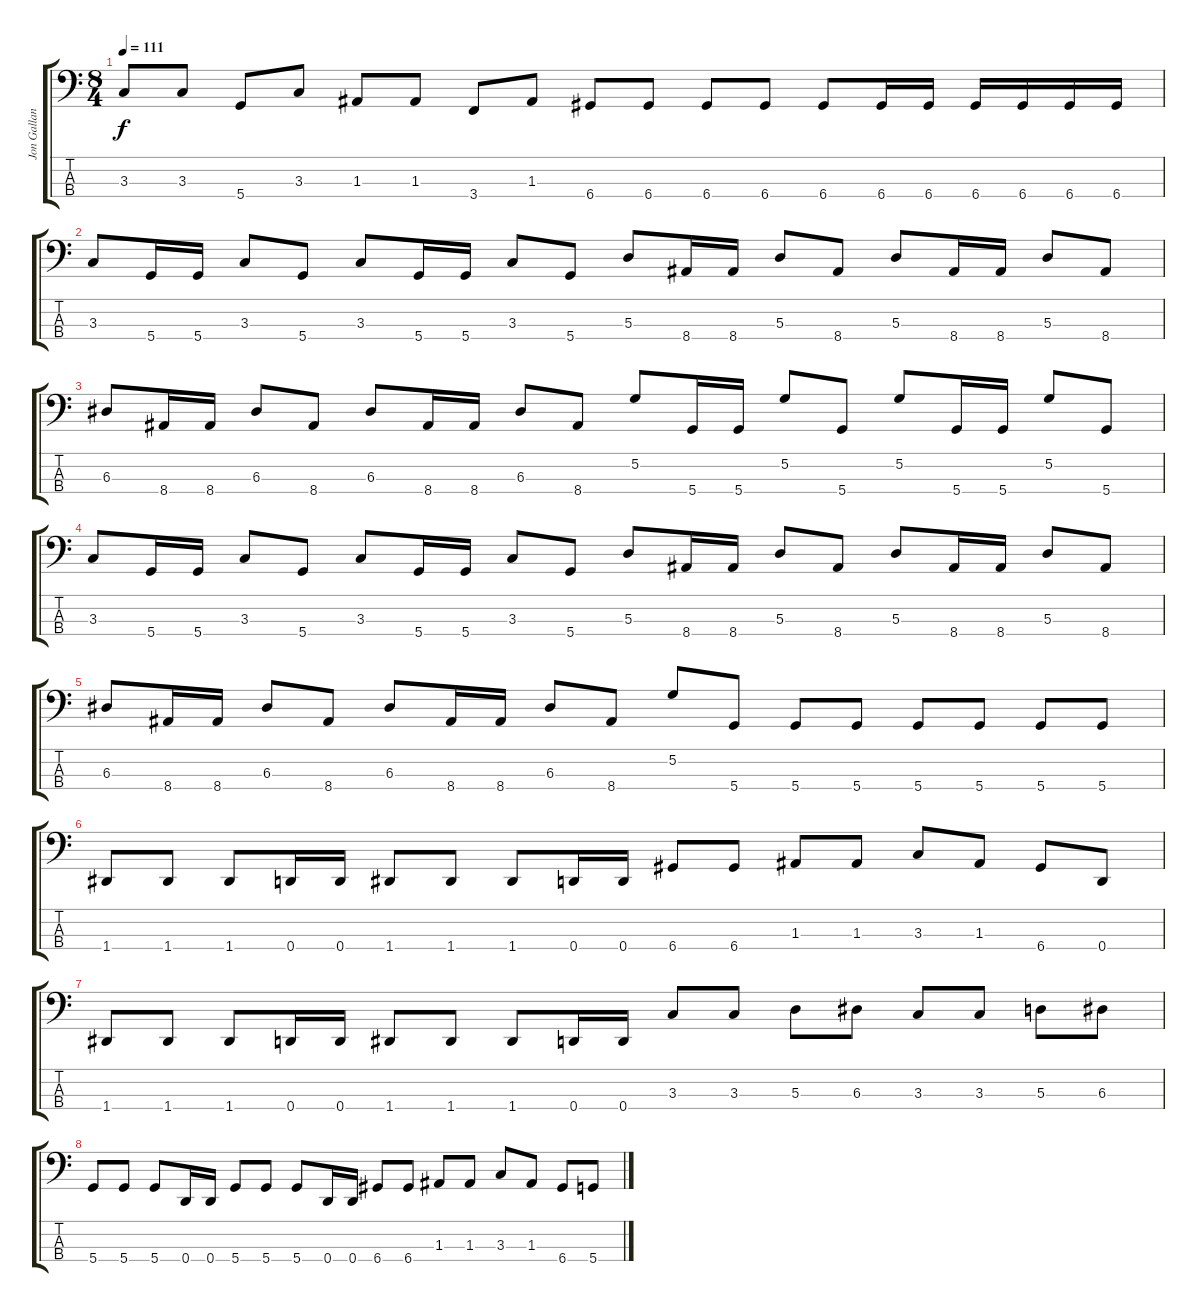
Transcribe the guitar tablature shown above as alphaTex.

\track ("Jon Gallant(Bass)" "Jon Gallan") {instrument electricbassfinger}
\staff {score tabs}
\tuning (G2 D2 A1 D1) {hide}
\ts (8 4)
\tempo 111
\clef f4
\ks c
3.3.8{dy f} 3.3.8 5.4.8 3.3.8 1.3.8 1.3.8 3.4.8 1.3.8 6.4.8 6.4.8 6.4.8 6.4.8 6.4.8 6.4.16 6.4.16 6.4.16 6.4.16 6.4.16 6.4.16 |
3.3.8 5.4.16 5.4.16 3.3.8 5.4.8 3.3.8 5.4.16 5.4.16 3.3.8 5.4.8 5.3.8 8.4.16 8.4.16 5.3.8 8.4.8 5.3.8 8.4.16 8.4.16 5.3.8 8.4.8 |
6.3.8 8.4.16 8.4.16 6.3.8 8.4.8 6.3.8 8.4.16 8.4.16 6.3.8 8.4.8 5.2.8 5.4.16 5.4.16 5.2.8 5.4.8 5.2.8 5.4.16 5.4.16 5.2.8 5.4.8 |
3.3.8 5.4.16 5.4.16 3.3.8 5.4.8 3.3.8 5.4.16 5.4.16 3.3.8 5.4.8 5.3.8 8.4.16 8.4.16 5.3.8 8.4.8 5.3.8 8.4.16 8.4.16 5.3.8 8.4.8 |
6.3.8 8.4.16 8.4.16 6.3.8 8.4.8 6.3.8 8.4.16 8.4.16 6.3.8 8.4.8 5.2.8 5.4.8 5.4.8 5.4.8 5.4.8 5.4.8 5.4.8 5.4.8 |
1.4.8 1.4.8 1.4.8 0.4.16 0.4.16 1.4.8 1.4.8 1.4.8 0.4.16 0.4.16 6.4.8 6.4.8 1.3.8 1.3.8 3.3.8 1.3.8 6.4.8 0.4.8 |
1.4.8 1.4.8 1.4.8 0.4.16 0.4.16 1.4.8 1.4.8 1.4.8 0.4.16 0.4.16 3.3.8 3.3.8 5.3.8 6.3.8 3.3.8 3.3.8 5.3.8 6.3.8 |
5.4.8 5.4.8 5.4.8 0.4.16 0.4.16 5.4.8 5.4.8 5.4.8 0.4.16 0.4.16 6.4.8 6.4.8 1.3.8 1.3.8 3.3.8 1.3.8 6.4.8 5.4.8
